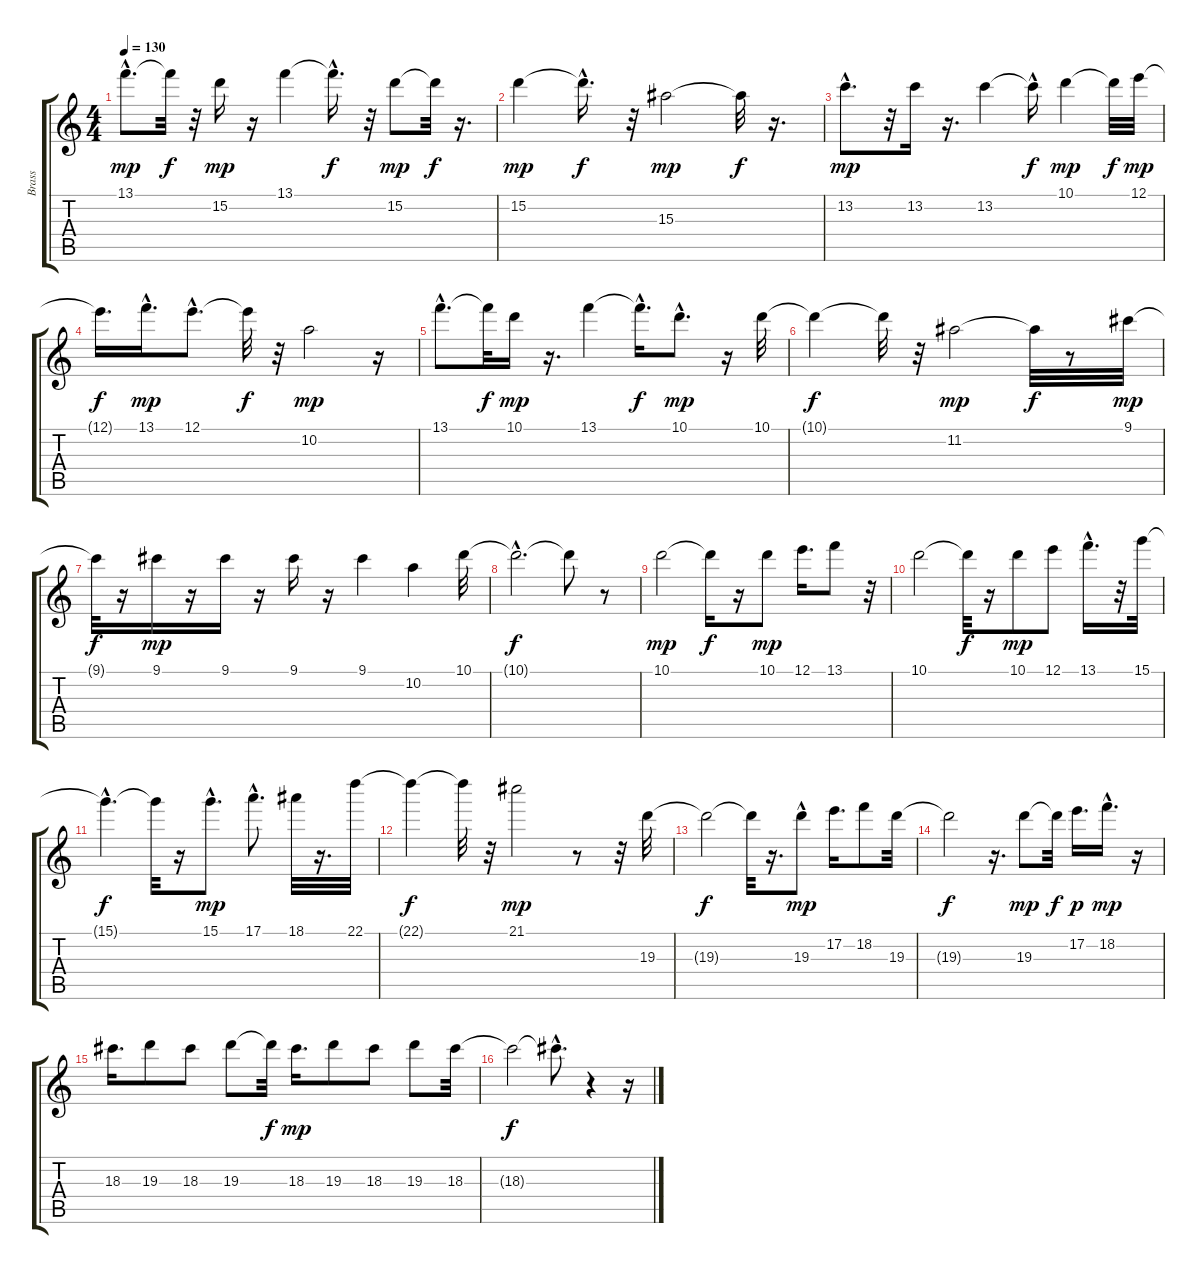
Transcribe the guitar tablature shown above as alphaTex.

\track ("Brass" "Brass") {instrument overdrivenguitar}
\staff {score tabs}
\tuning (E4 B3 G3 D3 A2 E2) {hide}
\ts (4 4)
\tempo 130
\clef g2
\ks c
13.1{hac}.8{d dy mp} 13.1{t}.32{dy f} r.32 15.2.16{dy mp} r.16 13.1.4 13.1{hac t}.16{d dy f} r.32 15.2.8{dy mp} 15.2{t}.32{dy f} r.16{d} |
15.2.4{dy mp} 15.2{hac t}.16{d dy f} r.32 15.3.2{dy mp} 15.3{t}.32{dy f} r.16{d} |
13.2{hac}.8{d dy mp} r.32 13.2.16 r.16{d} 13.2.4 13.2{hac t}.16{dy f} 10.1.4{dy mp} 10.1{t}.32{dy f} 12.1.32{dy mp} |
12.1{t}.16{d dy f} 13.1{hac}.16{d dy mp} 12.1{hac}.8{d} 12.1{t}.32{dy f} r.32 10.2.2{dy mp} r.16 |
13.1{hac}.8{d} 13.1{t}.32{dy f} 10.1.16{dy mp} r.16{d} 13.1.4 13.1{hac t}.16{d dy f} 10.1{hac}.8{d dy mp} r.16 10.1.32 |
10.1{t}.4{dy f} 10.1{t}.32 r.32 11.2.2{dy mp} 11.2{t}.32{dy f} r.8 9.1.32{dy mp} |
9.1{t}.32{dy f} r.16 9.1.16{dy mp} r.16 9.1.16 r.16 9.1.16 r.16 9.1.4 10.2.4 10.1.32 |
10.1{hac t}.2{d dy f} 10.1{t}.8 r.8 |
10.1.2{dy mp} 10.1{t}.16{dy f} r.16 10.1.8{dy mp} 12.1.16{d} 13.1.8 r.32 |
10.1.2 10.1{t}.32{dy f} r.16 10.1.8{dy mp} 12.1.8 13.1{hac}.16{d} r.32 15.1.32 |
15.1{hac t}.4{d dy f} 15.1{t}.32 r.16 15.1{hac}.8{d dy mp} 17.1{hac}.8{d} 18.1.32 r.16{d} 22.1.32 |
22.1{t}.4{dy f} 22.1{t}.32 r.32 21.1.2{dy mp} r.8 r.32 19.3.32 |
19.3{t}.2{dy f} 19.3{t}.32 r.16{d} 19.3{hac}.8{dy mp} 17.2.16{d} 18.2.8 19.3.32 |
19.3{t}.2{dy f} r.16{d} 19.3.8{dy mp} 19.3{t}.32{dy f} 17.2.16{d dy p} 18.2{hac}.16{d dy mp} r.16 |
18.3.16{d} 19.3.8 18.3.8 19.3.8 19.3{t}.32{dy f} 18.3.16{d dy mp} 19.3.8 18.3.8 19.3.8 18.3.32 |
18.3{t}.2{dy f} 18.3{hac t}.8{d} r.4 r.16
